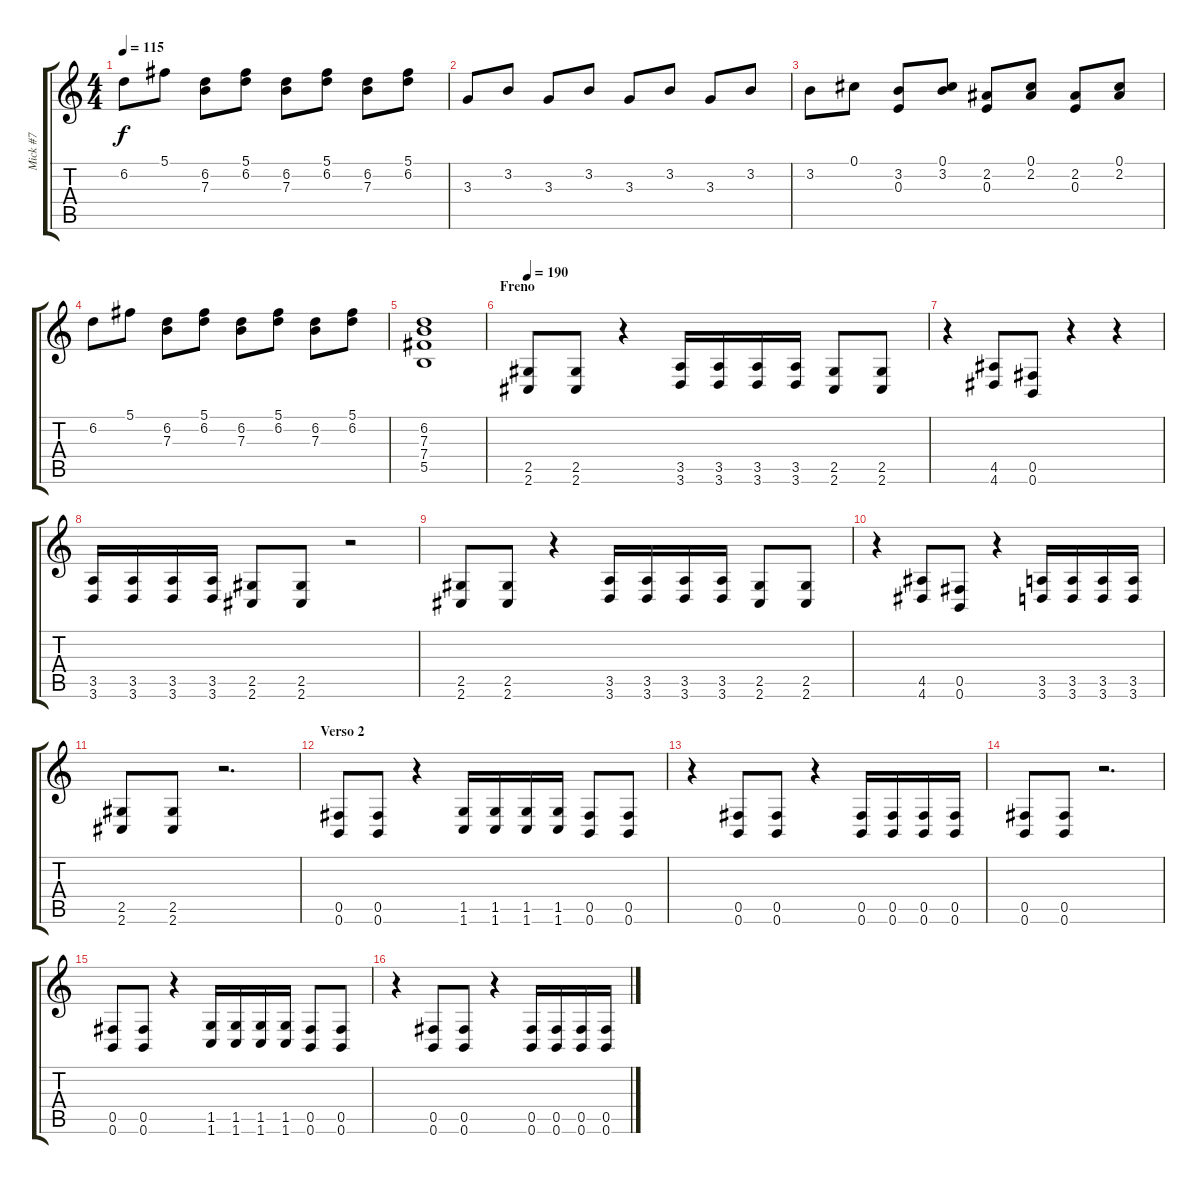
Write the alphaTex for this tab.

\track ("Mick #7" "Mick #7") {instrument distortionguitar}
\staff {score tabs}
\tuning (Db4 Ab3 E3 B2 Gb2 B1) {hide}
\ts (4 4)
\tempo 115
\clef g2
\ks c
6.2.8{dy f} 5.1.8 (6.2 7.3).8 (5.1 6.2).8 (6.2 7.3).8 (5.1 6.2).8 (6.2 7.3).8 (5.1 6.2).8 |
3.3.8 3.2.8 3.3.8 3.2.8 3.3.8 3.2.8 3.3.8 3.2.8 |
3.2.8 0.1.8 (3.2 0.3).8 (0.1 3.2).8 (2.2 0.3).8 (0.1 2.2).8 (2.2 0.3).8 (0.1 2.2).8 |
6.2.8 5.1.8 (6.2 7.3).8 (5.1 6.2).8 (6.2 7.3).8 (5.1 6.2).8 (6.2 7.3).8 (5.1 6.2).8 |
(6.2 7.3 7.4 5.5).1 |
\section ("" "Freno")
\tempo 190
(2.5 2.6).8{volume 13 instrument distortionguitar} (2.5 2.6).8 r.4 (3.5 3.6).16 (3.5 3.6).16 (3.5 3.6).16 (3.5 3.6).16 (2.5 2.6).8 (2.5 2.6).8 |
r.4 (4.5 4.6).8 (0.5 0.6).8 r.4 r.4 |
(3.5 3.6).16 (3.5 3.6).16 (3.5 3.6).16 (3.5 3.6).16 (2.5 2.6).8 (2.5 2.6).8 r.2 |
(2.5 2.6).8 (2.5 2.6).8 r.4 (3.5 3.6).16 (3.5 3.6).16 (3.5 3.6).16 (3.5 3.6).16 (2.5 2.6).8 (2.5 2.6).8 |
r.4 (4.5 4.6).8 (0.5 0.6).8 r.4 (3.5 3.6).16 (3.5 3.6).16 (3.5 3.6).16 (3.5 3.6).16 |
(2.5 2.6).8 (2.5 2.6).8 r.2{d} |
\section ("" "Verso 2")
(0.5 0.6).8 (0.5 0.6).8 r.4 (1.5 1.6).16 (1.5 1.6).16 (1.5 1.6).16 (1.5 1.6).16 (0.5 0.6).8 (0.5 0.6).8 |
r.4 (0.5 0.6).8 (0.5 0.6).8 r.4 (0.5 0.6).16 (0.5 0.6).16 (0.5 0.6).16 (0.5 0.6).16 |
(0.5 0.6).8 (0.5 0.6).8 r.2{d} |
(0.5 0.6).8 (0.5 0.6).8 r.4 (1.5 1.6).16 (1.5 1.6).16 (1.5 1.6).16 (1.5 1.6).16 (0.5 0.6).8 (0.5 0.6).8 |
r.4 (0.5 0.6).8 (0.5 0.6).8 r.4 (0.5 0.6).16 (0.5 0.6).16 (0.5 0.6).16 (0.5 0.6).16
